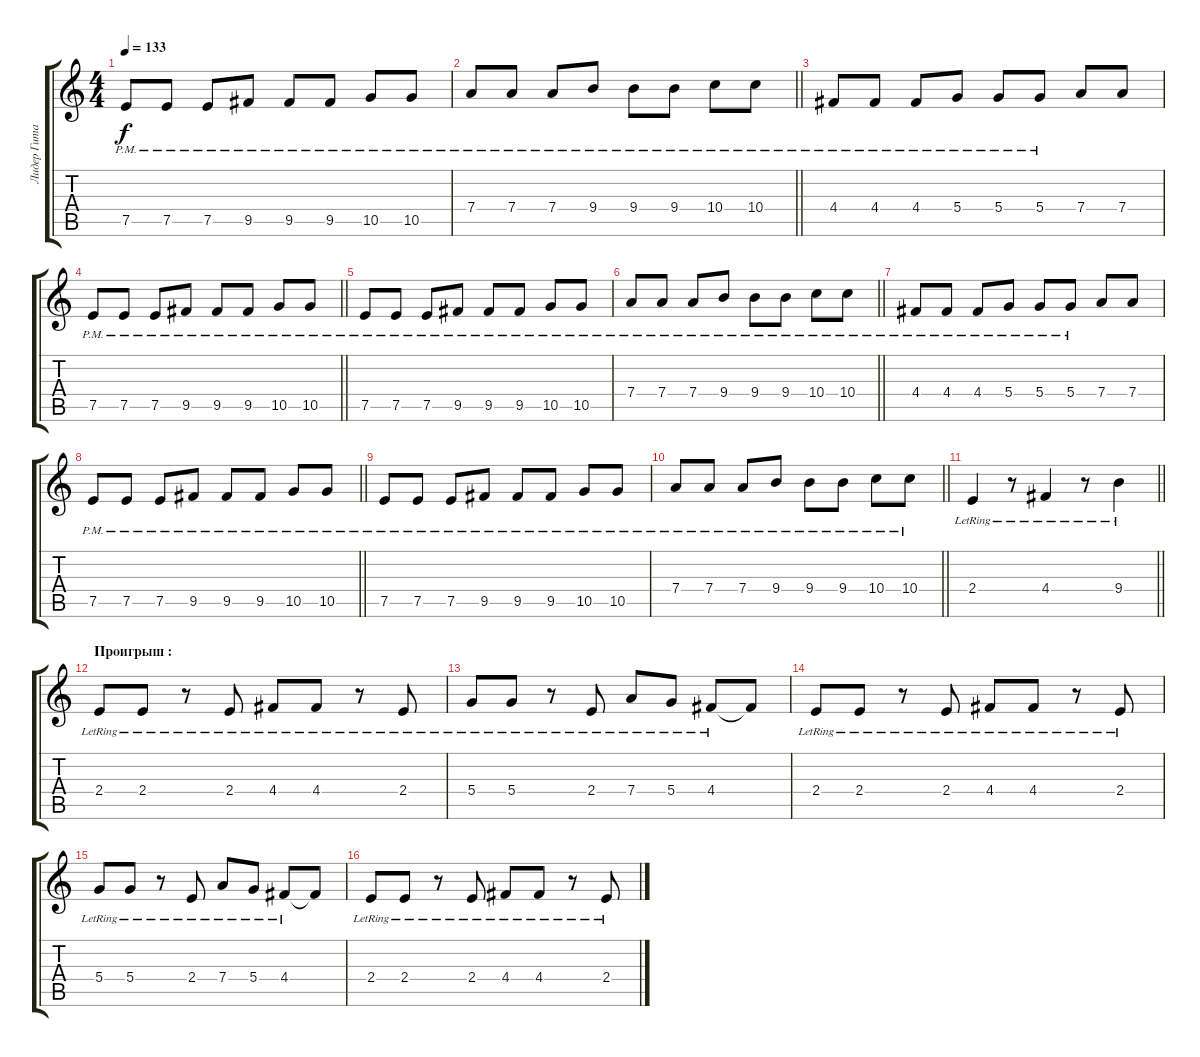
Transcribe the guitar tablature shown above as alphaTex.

\track ("Лидер Гитара" "Лидер Гита") {instrument overdrivenguitar}
\staff {score tabs}
\tuning (E4 B3 G3 D3 A2 E2) {hide}
\ts (4 4)
\tempo 133
\clef g2
\ks c
7.5{pm}.8{dy f} 7.5{pm}.8 7.5{pm}.8 9.5{pm}.8 9.5{pm}.8 9.5{pm}.8 10.5{pm}.8 10.5{pm}.8 |
\barLineRight lightlight
7.4{pm}.8 7.4{pm}.8 7.4{pm}.8 9.4{pm}.8 9.4{pm}.8 9.4{pm}.8 10.4{pm}.8 10.4{pm}.8 |
4.4{pm}.8 4.4{pm}.8 4.4{pm}.8 5.4{pm}.8 5.4{pm}.8 5.4{pm}.8 7.4.8 7.4.8 |
\barLineRight lightlight
7.5{pm}.8 7.5{pm}.8 7.5{pm}.8 9.5{pm}.8 9.5{pm}.8 9.5{pm}.8 10.5{pm}.8 10.5{pm}.8 |
7.5{pm}.8 7.5{pm}.8 7.5{pm}.8 9.5{pm}.8 9.5{pm}.8 9.5{pm}.8 10.5{pm}.8 10.5{pm}.8 |
\barLineRight lightlight
7.4{pm}.8 7.4{pm}.8 7.4{pm}.8 9.4{pm}.8 9.4{pm}.8 9.4{pm}.8 10.4{pm}.8 10.4{pm}.8 |
4.4{pm}.8 4.4{pm}.8 4.4{pm}.8 5.4{pm}.8 5.4{pm}.8 5.4{pm}.8 7.4.8 7.4.8 |
\barLineRight lightlight
7.5{pm}.8 7.5{pm}.8 7.5{pm}.8 9.5{pm}.8 9.5{pm}.8 9.5{pm}.8 10.5{pm}.8 10.5{pm}.8 |
7.5{pm}.8 7.5{pm}.8 7.5{pm}.8 9.5{pm}.8 9.5{pm}.8 9.5{pm}.8 10.5{pm}.8 10.5{pm}.8 |
\barLineRight lightlight
7.4{pm}.8 7.4{pm}.8 7.4{pm}.8 9.4{pm}.8 9.4{pm}.8 9.4{pm}.8 10.4{pm}.8 10.4{pm}.8 |
\barLineRight lightlight
2.4{lr}.4 r.8 4.4{lr}.4 r.8 9.4{lr}.4 |
\section ("" "Проигрыш :")
2.4{lr}.8{volume 12 instrument overdrivenguitar} 2.4{lr}.8 r.8 2.4{lr}.8 4.4{lr}.8 4.4{lr}.8 r.8 2.4{lr}.8 |
5.4{lr}.8 5.4{lr}.8 r.8 2.4{lr}.8 7.4{lr}.8 5.4{lr}.8 4.4{lr}.8 4.4{t}.8 |
2.4{lr}.8 2.4{lr}.8 r.8 2.4{lr}.8 4.4{lr}.8 4.4{lr}.8 r.8 2.4{lr}.8 |
5.4{lr}.8 5.4{lr}.8 r.8 2.4{lr}.8 7.4{lr}.8 5.4{lr}.8 4.4{lr}.8 4.4{t}.8 |
2.4{lr}.8 2.4{lr}.8 r.8 2.4{lr}.8 4.4{lr}.8 4.4{lr}.8 r.8 2.4{lr}.8
